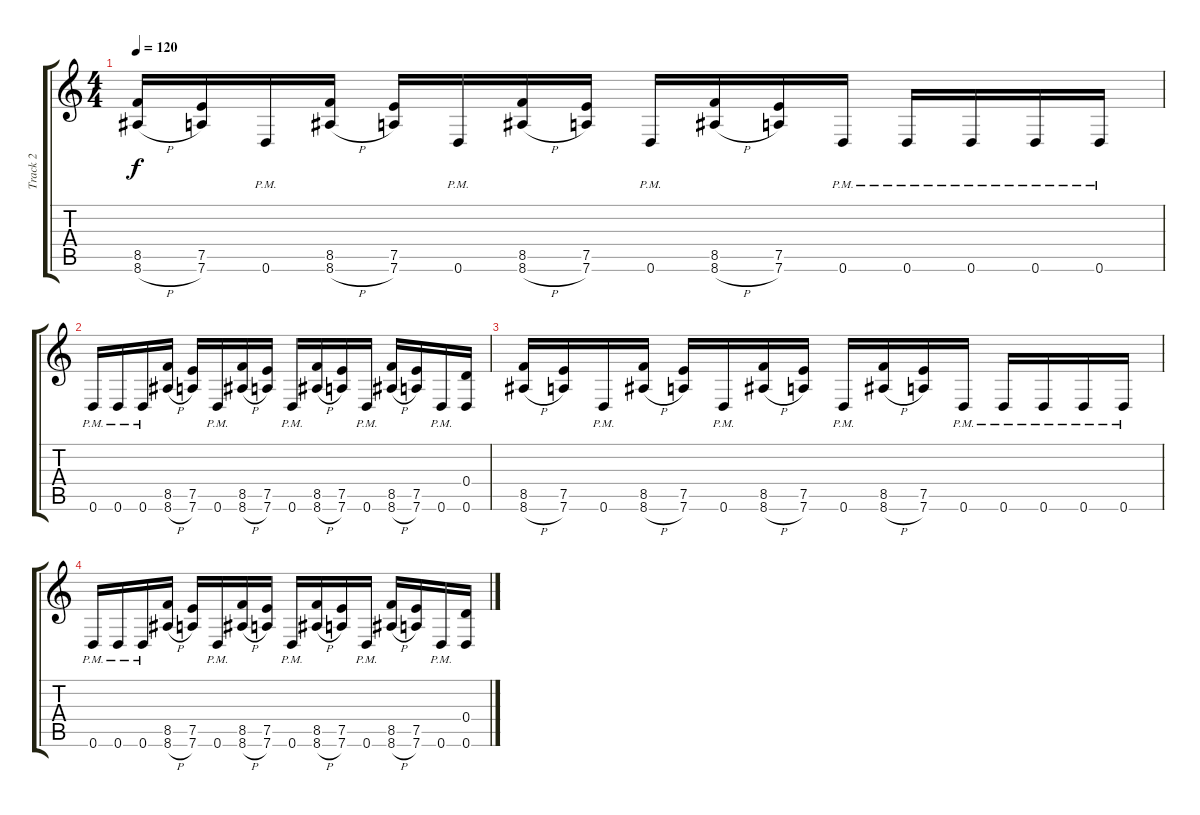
\track ("Track 2" "Track 2") {instrument overdrivenguitar}
\staff {score tabs}
\tuning (E4 B3 G3 D3 A2 D2) {hide}
\ts (4 4)
\tempo 120
\clef g2
\ks c
(8.5 8.6{h}).16{dy f} (7.5 7.6).16 0.6{pm}.16 (8.5 8.6{h}).16 (7.5 7.6).16 0.6{pm}.16 (8.5 8.6{h}).16 (7.5 7.6).16 0.6{pm}.16 (8.5 8.6{h}).16 (7.5 7.6).16 0.6{pm}.16 0.6{pm}.16 0.6{pm}.16 0.6{pm}.16 0.6{pm}.16 |
0.6{pm}.16 0.6{pm}.16 0.6{pm}.16 (8.5 8.6{h}).16 (7.5 7.6).16 0.6{pm}.16 (8.5 8.6{h}).16 (7.5 7.6).16 0.6{pm}.16 (8.5 8.6{h}).16 (7.5 7.6).16 0.6{pm}.16 (8.5 8.6{h}).16 (7.5 7.6).16 0.6{pm}.16 (0.4 0.6).16 |
(8.5 8.6{h}).16 (7.5 7.6).16 0.6{pm}.16 (8.5 8.6{h}).16 (7.5 7.6).16 0.6{pm}.16 (8.5 8.6{h}).16 (7.5 7.6).16 0.6{pm}.16 (8.5 8.6{h}).16 (7.5 7.6).16 0.6{pm}.16 0.6{pm}.16 0.6{pm}.16 0.6{pm}.16 0.6{pm}.16 |
0.6{pm}.16 0.6{pm}.16 0.6{pm}.16 (8.5 8.6{h}).16 (7.5 7.6).16 0.6{pm}.16 (8.5 8.6{h}).16 (7.5 7.6).16 0.6{pm}.16 (8.5 8.6{h}).16 (7.5 7.6).16 0.6{pm}.16 (8.5 8.6{h}).16 (7.5 7.6).16 0.6{pm}.16 (0.4 0.6).16
